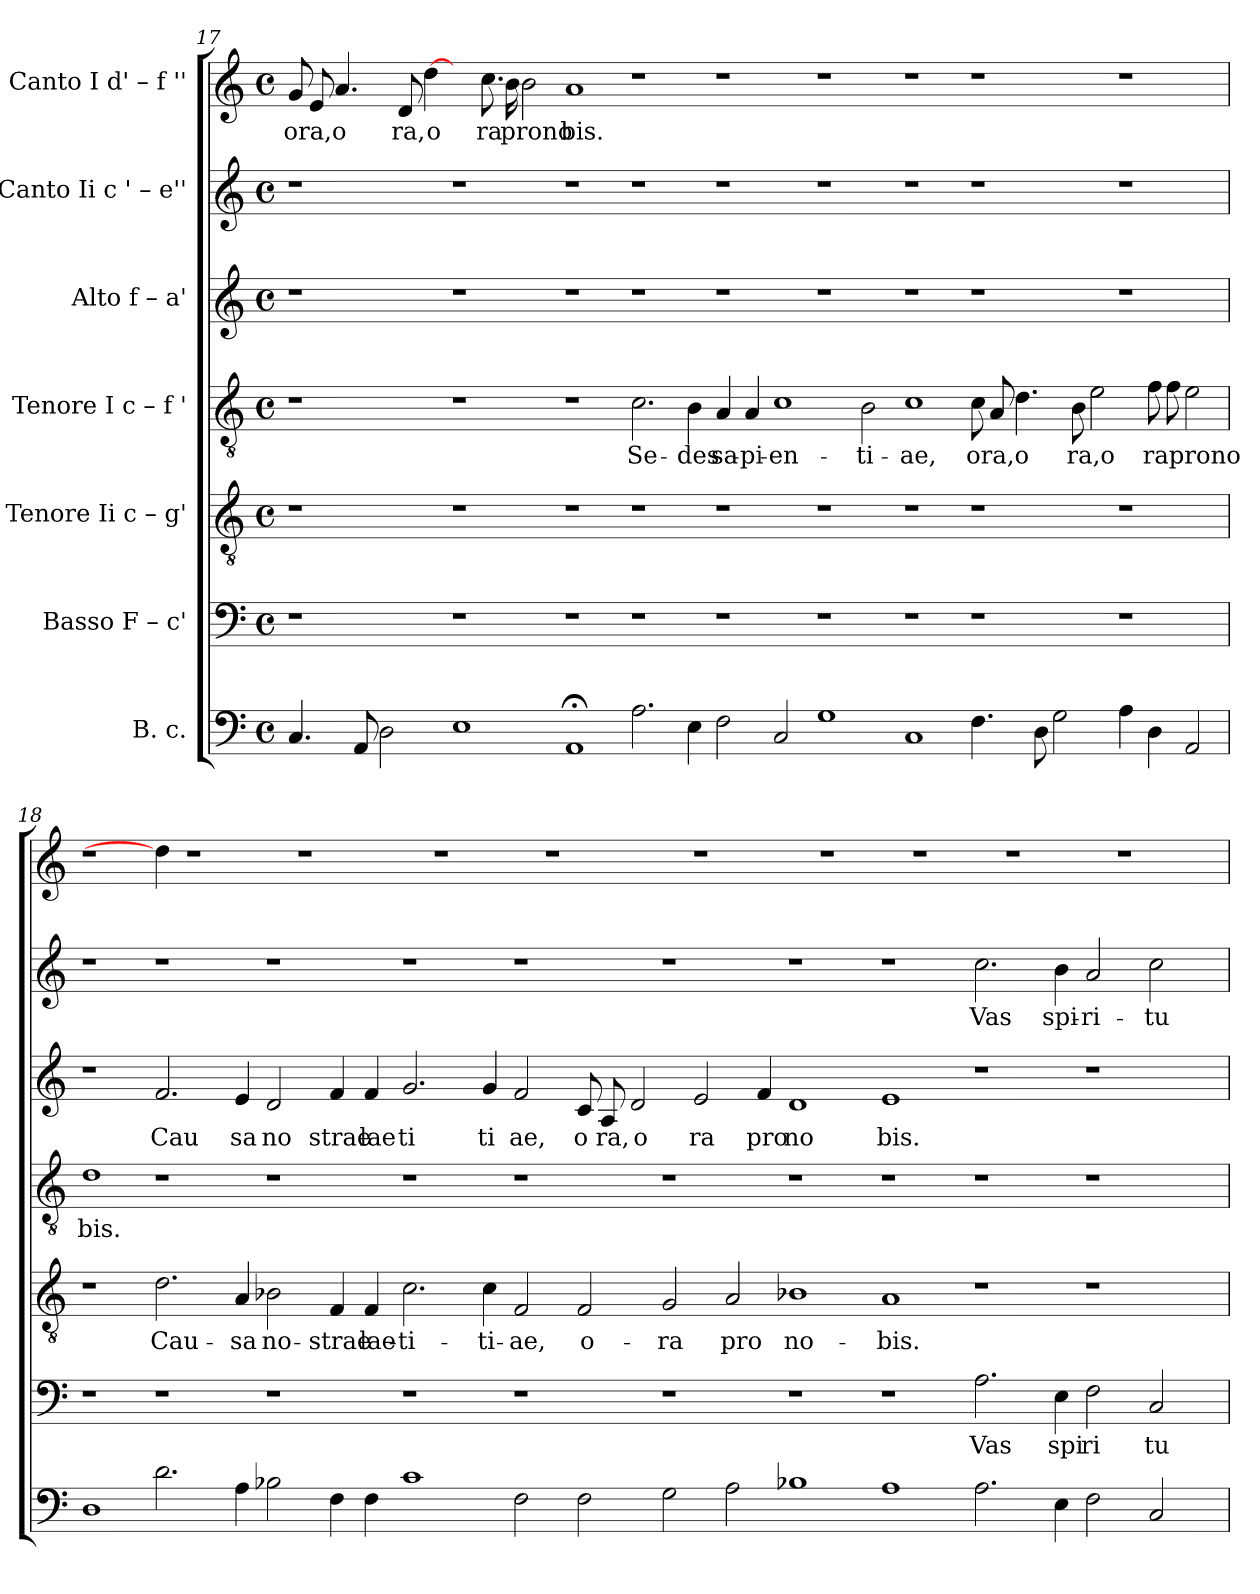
**kern	**kern	**text	**kern	**text	**kern	**text	**kern	**text	**kern	**text	**kern	**text
*part7	*part6	*part6	*part5	*part5	*part4	*part4	*part3	*part3	*part2	*part2	*part1	*part1
*staff7	*staff6	*staff6	*staff5	*staff5	*staff4	*staff4	*staff3	*staff3	*staff2	*staff2	*staff1	*staff1
*I"B. c.	*I"Basso  F – c'	*	*I"Tenore Ii  c – g'	*	*I"Tenore I  c – f '	*	*I"Alto  f – a'	*	*I"Canto Ii  c ' – e''	*	*I"Canto I  d' – f ''	*
!!LO:PB:g=z
*clefF4	*clefF4	*	*clefGv2	*	*clefGv2	*	*clefG2	*	*clefG2	*	*clefG2	*
*k[]	*k[]	*	*k[]	*	*k[]	*	*k[]	*	*k[]	*	*k[]	*
*C:	*C:	*	*C:	*	*C:	*	*C:	*	*C:	*	*C:	*
*M4/4	*M4/4	*	*M4/4	*	*M4/4	*	*M4/4	*	*M4/4	*	*M4/4	*
*met(c)	*met(c)	*	*met(c)	*	*met(c)	*	*met(c)	*	*met(c)	*	*met(c)	*
=17	=17	=17	=17	=17	=17	=17	=17	=17	=17	=17	=17	=17
!	!	!	!	!	!	!	!	!	!	!	!	!LO:LY:b:cj
4.C/	1r	.	1r	.	1r	.	1r	.	1r	.	8g/	ora,o
!	!	!	!	!	!	!	!	!	!	!	!	!LO:LY:b:cj
.	.	.	.	.	.	.	.	.	.	.	8e/	.
!	!	!	!	!	!	!	!	!	!	!	!	!LO:LY:b:cj
.	.	.	.	.	.	.	.	.	.	.	4.a/	.
8AA/	.	.	.	.	.	.	.	.	.	.	.	.
2D\	.	.	.	.	.	.	.	.	.	.	.	.
!	!	!	!	!	!	!	!	!	!	!	!	!LO:LY:b:cj
.	.	.	.	.	.	.	.	.	.	.	8d/	ra,
!	!	!	!	!	!	!	!	!	!	!	!	!LO:LY:b:cj
.	.	.	.	.	.	.	.	.	.	.	[4dd\	o
1E	1r	.	1r	.	1r	.	1r	.	1r	.	4ryy	.
!	!	!	!	!	!	!	!	!	!	!	!	!LO:LY:b:cj
.	.	.	.	.	.	.	.	.	.	.	8.cc\	ra
!	!	!	!	!	!	!	!	!	!	!	!	!LO:LY:b:cj
.	.	.	.	.	.	.	.	.	.	.	16b\	prono
!	!	!	!	!	!	!	!	!	!	!	!	!LO:LY:b:cj
.	.	.	.	.	.	.	.	.	.	.	2b\	.
!	!	!	!	!	!	!	!	!	!	!	!	!LO:LY:b:cj
1AA;<	1r	.	1r	.	1r	.	1r	.	1r	.	1a	bis.
!	!	!	!	!	!	!LO:LY:b:cj	!	!	!	!	!	!
2.A\	1r	.	1r	.	2.c\	Se-	1r	.	1r	.	1r	.
!	!	!	!	!	!	!LO:LY:b:cj	!	!	!	!	!	!
4E\	.	.	.	.	4B\	-des	.	.	.	.	.	.
!	!	!	!	!	!	!LO:LY:b:cj	!	!	!	!	!	!
2F\	1r	.	1r	.	4A/	sa-	1r	.	1r	.	1r	.
!	!	!	!	!	!	!LO:LY:b:cj	!	!	!	!	!	!
.	.	.	.	.	4A/	-pi-	.	.	.	.	.	.
!	!	!	!	!	!	!LO:LY:b:cj	!	!	!	!	!	!
2C/	.	.	.	.	1c	-en-	.	.	.	.	.	.
1G	1r	.	1r	.	.	.	1r	.	1r	.	1r	.
!	!	!	!	!	!	!LO:LY:b:cj	!	!	!	!	!	!
.	.	.	.	.	2B\	-ti-	.	.	.	.	.	.
!	!	!	!	!	!	!LO:LY:b:cj	!	!	!	!	!	!
1C	1r	.	1r	.	1c	-ae,	1r	.	1r	.	1r	.
!	!	!	!	!	!	!LO:LY:b:cj	!	!	!	!	!	!
4.F\	1r	.	1r	.	8c\	ora,o-	1r	.	1r	.	1r	.
!	!	!	!	!	!	!LO:LY:b:cj	!	!	!	!	!	!
.	.	.	.	.	8A/	--	.	.	.	.	.	.
!	!	!	!	!	!	!LO:LY:b:cj	!	!	!	!	!	!
.	.	.	.	.	4.d\	--	.	.	.	.	.	.
8D\	.	.	.	.	.	.	.	.	.	.	.	.
2G\	.	.	.	.	.	.	.	.	.	.	.	.
!	!	!	!	!	!	!LO:LY:b:cj	!	!	!	!	!	!
.	.	.	.	.	8B\	-ra,o-	.	.	.	.	.	.
!	!	!	!	!	!	!LO:LY:b:cj	!	!	!	!	!	!
.	.	.	.	.	2e\	--	.	.	.	.	.	.
4A\	1r	.	1r	.	.	.	1r	.	1r	.	1r	.
!	!	!	!	!	!	!LO:LY:b:cj	!	!	!	!	!	!
4D\	.	.	.	.	8f\	-raprono-	.	.	.	.	.	.
!	!	!	!	!	!	!LO:LY:b:cj	!	!	!	!	!	!
.	.	.	.	.	8f\	--	.	.	.	.	.	.
!	!	!	!	!	!	!LO:LY:b:cj	!	!	!	!	!	!
2AA/	.	.	.	.	2e\	--	.	.	.	.	.	.
!!LO:PB:g=z
=18	=18	=18	=18	=18	=18	=18	=18	=18	=18	=18	=18	=18
!	!	!	!	!	!	!LO:LY:b:cj	!	!	!	!	!	!
1D	1r	.	1r	.	1d	-bis.	1r	.	1r	.	1r	.
!	!	!	!	!LO:LY:b:cj	!	!	!	!LO:LY:b:cj	!	!	!	!
2.d\	1r	.	2.d\	Cau-	1r	.	2.f/	Cau	1r	.	4dd\]	.
.	.	.	.	.	.	.	.	.	.	.	1r	.
!	!	!	!	!LO:LY:b:cj	!	!	!	!LO:LY:b:cj	!	!	!	!
4A\	.	.	4A/	-sa	.	.	4e/	sa	.	.	.	.
!	!	!	!	!LO:LY:b:cj	!	!	!	!LO:LY:b:cj	!	!	!	!
2B-X\	1r	.	2B-X\	no-	1r	.	2d/	no	1r	.	.	.
.	.	.	.	.	.	.	.	.	.	.	1r	.
!	!	!	!	!LO:LY:b:cj	!	!	!	!LO:LY:b:cj	!	!	!	!
4F\	.	.	4F/	-strae	.	.	4f/	strae	.	.	.	.
!	!	!	!	!LO:LY:b:cj	!	!	!	!LO:LY:b:cj	!	!	!	!
4F\	.	.	4F/	lae-	.	.	4f/	lae	.	.	.	.
!	!	!	!	!LO:LY:b:cj	!	!	!	!LO:LY:b:cj	!	!	!	!
1c	1r	.	2.c\	-ti-	1r	.	2.g/	ti	1r	.	.	.
.	.	.	.	.	.	.	.	.	.	.	1r	.
!	!	!	!	!LO:LY:b:cj	!	!	!	!LO:LY:b:cj	!	!	!	!
.	.	.	4c\	-ti-	.	.	4g/	ti	.	.	.	.
!	!	!	!	!LO:LY:b:cj	!	!	!	!LO:LY:b:cj	!	!	!	!
2F\	1r	.	2F/	-ae,	1r	.	2f/	ae,	1r	.	.	.
.	.	.	.	.	.	.	.	.	.	.	1r	.
!	!	!	!	!LO:LY:b:cj	!	!	!	!LO:LY:b:cj	!	!	!	!
2F\	.	.	2F/	o-	.	.	8c/	o	.	.	.	.
!	!	!	!	!	!	!	!	!LO:LY:b:cj	!	!	!	!
.	.	.	.	.	.	.	8A/	ra,	.	.	.	.
!	!	!	!	!	!	!	!	!LO:LY:b:cj	!	!	!	!
.	.	.	.	.	.	.	2d/	o	.	.	.	.
!	!	!	!	!LO:LY:b:cj	!	!	!	!	!	!	!	!
2G\	1r	.	2G/	-ra	1r	.	.	.	1r	.	.	.
!	!	!	!	!	!	!	!	!LO:LY:b:cj	!	!	!	!
.	.	.	.	.	.	.	2e/	ra	.	.	1r	.
!	!	!	!	!LO:LY:b:cj	!	!	!	!	!	!	!	!
2A\	.	.	2A/	pro	.	.	.	.	.	.	.	.
!	!	!	!	!	!	!	!	!LO:LY:b:cj	!	!	!	!
.	.	.	.	.	.	.	4f/	pro	.	.	.	.
!	!	!	!	!LO:LY:b:cj	!	!	!	!LO:LY:b:cj	!	!	!	!
1B-X	1r	.	1B-X	no-	1r	.	1d	no	1r	.	.	.
.	.	.	.	.	.	.	.	.	.	.	1r	.
!	!	!	!	!LO:LY:b:cj	!	!	!	!LO:LY:b:cj	!	!	!	!
1A	1r	.	1A	-bis.	1r	.	1e	bis.	1r	.	.	.
.	.	.	.	.	.	.	.	.	.	.	1r	.
!	!	!LO:LY:b:rj	!	!	!	!	!	!	!	!LO:LY:b:cj	!	!
2.A\	2.A\	Vas	1r	.	1r	.	1r	.	2.cc\	Vas	.	.
.	.	.	.	.	.	.	.	.	.	.	1r	.
!	!	!LO:LY:b:rj	!	!	!	!	!	!	!	!LO:LY:b:cj	!	!
4E\	4E\	spi	.	.	.	.	.	.	4b\	spi-	.	.
!	!	!LO:LY:b:rj	!	!	!	!	!	!	!	!LO:LY:b:cj	!	!
2F\	2F\	ri	1r	.	1r	.	1r	.	2a/	-ri-	.	.
.	.	.	.	.	.	.	.	.	.	.	1r	.
!	!	!LO:LY:b:rj	!	!	!	!	!	!	!	!LO:LY:b:cj	!	!
2C/	2C/	tu	.	.	.	.	.	.	2cc\	-tu-	.	.
4ryy	4ryy	.	4ryy	.	4ryy	.	4ryy	.	4ryy	.	.	.
=	=	=	=	=	=	=	=	=	=	=	=	=
*-	*-	*-	*-	*-	*-	*-	*-	*-	*-	*-	*-	*-
